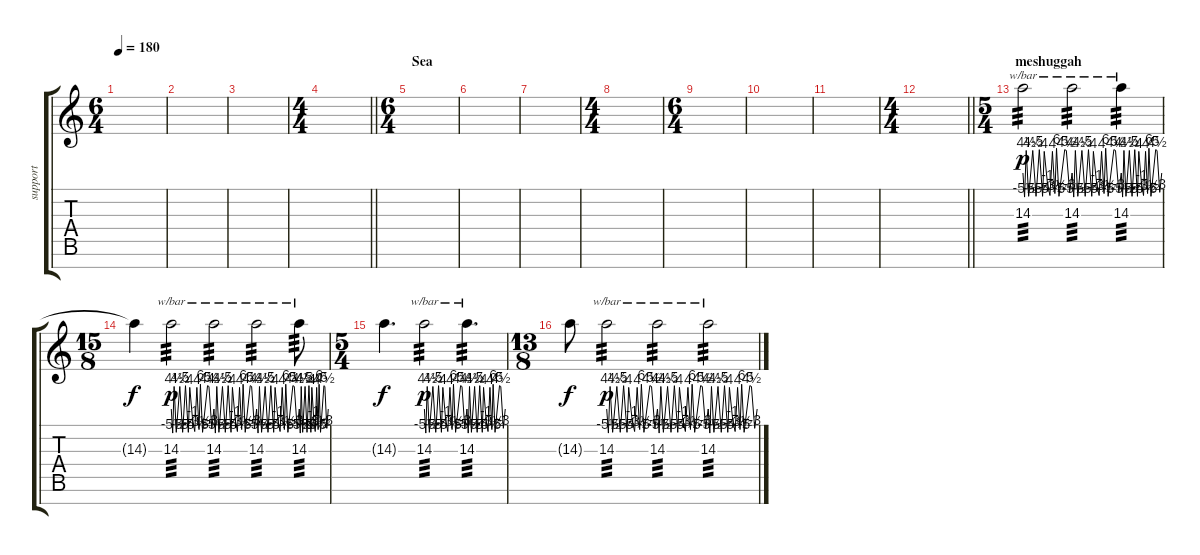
\track ("support" "support") {instrument electricguitarclean}
\staff {score tabs}
\tuning (E4 B3 G3 D3 A2 E2 B1) {hide}
\ts (6 4)
\tempo 180
\clef g2
\ks c
|
|
|
\ts (4 4)
\barLineRight lightlight
|
\ts (6 4)
\section ("" "Sea")
|
|
|
\ts (4 4)
|
\ts (6 4)
|
|
|
\ts (4 4)
\barLineRight lightlight
|
\ts (5 4)
\section ("" "meshuggah")
14.3.2{tbe (custom default 0 0 2 -22 4 18 7 -20 12 18 16 -20 20 20 24 -20 26 16 30 -4 33 -18 36 16 39 -14 41 24 44 -20 51 20 53 18 57 -12 60 0) tp 3 dy p volume 16} 14.3.2{tbe (custom default 0 0 2 -22 4 18 7 -20 12 18 16 -20 20 20 24 -20 26 16 30 -4 33 -18 36 16 39 -14 41 24 44 -20 51 20 53 18 57 -12 60 0) tp 3} 14.3.4{tbe (custom default 0 0 2 -22 4 18 7 -20 12 18 16 -20 20 20 24 -20 26 16 30 -4 33 -18 36 16 39 -14 41 24 44 -20 51 20 53 18 57 -12 60 0) tp 3} |
\ts (15 8)
14.3{t}.4{dy f} 14.3.2{tbe (custom default 0 0 2 -22 4 18 7 -20 12 18 16 -20 20 20 24 -20 26 16 30 -4 33 -18 36 16 39 -14 41 24 44 -20 51 20 53 18 57 -12 60 0) tp 3 dy p} 14.3.2{tbe (custom default 0 0 2 -22 4 18 7 -20 12 18 16 -20 20 20 24 -20 26 16 30 -4 33 -18 36 16 39 -14 41 24 44 -20 51 20 53 18 57 -12 60 0) tp 3} 14.3.2{tbe (custom default 0 0 2 -22 4 18 7 -20 12 18 16 -20 20 20 24 -20 26 16 30 -4 33 -18 36 16 39 -14 41 24 44 -20 51 20 53 18 57 -12 60 0) tp 3} 14.3.8{tbe (custom default 0 0 2 -22 4 18 7 -20 12 18 16 -20 20 20 24 -20 26 16 30 -4 33 -18 36 16 39 -14 41 24 44 -20 51 20 53 18 57 -12 60 0) tp 3} |
\ts (5 4)
14.3{t}.4{d dy f} 14.3.2{tbe (custom default 0 0 2 -22 4 18 7 -20 12 18 16 -20 20 20 24 -20 26 16 30 -4 33 -18 36 16 39 -14 41 24 44 -20 51 20 53 18 57 -12 60 0) tp 3 dy p} 14.3.4{d tbe (custom default 0 0 2 -22 4 18 7 -20 12 18 16 -20 20 20 24 -20 26 16 30 -4 33 -18 36 16 39 -14 41 24 44 -20 51 20 53 18 57 -12 60 0) tp 3} |
\ts (13 8)
14.3{t}.8{dy f} 14.3.2{tbe (custom default 0 0 2 -22 4 18 7 -20 12 18 16 -20 20 20 24 -20 26 16 30 -4 33 -18 36 16 39 -14 41 24 44 -20 51 20 53 18 57 -12 60 0) tp 3 dy p} 14.3.2{tbe (custom default 0 0 2 -22 4 18 7 -20 12 18 16 -20 20 20 24 -20 26 16 30 -4 33 -18 36 16 39 -14 41 24 44 -20 51 20 53 18 57 -12 60 0) tp 3} 14.3.2{tbe (custom default 0 0 2 -22 4 18 7 -20 12 18 16 -20 20 20 24 -20 26 16 30 -4 33 -18 36 16 39 -14 41 24 44 -20 51 20 53 18 57 -12 60 0) tp 3}
